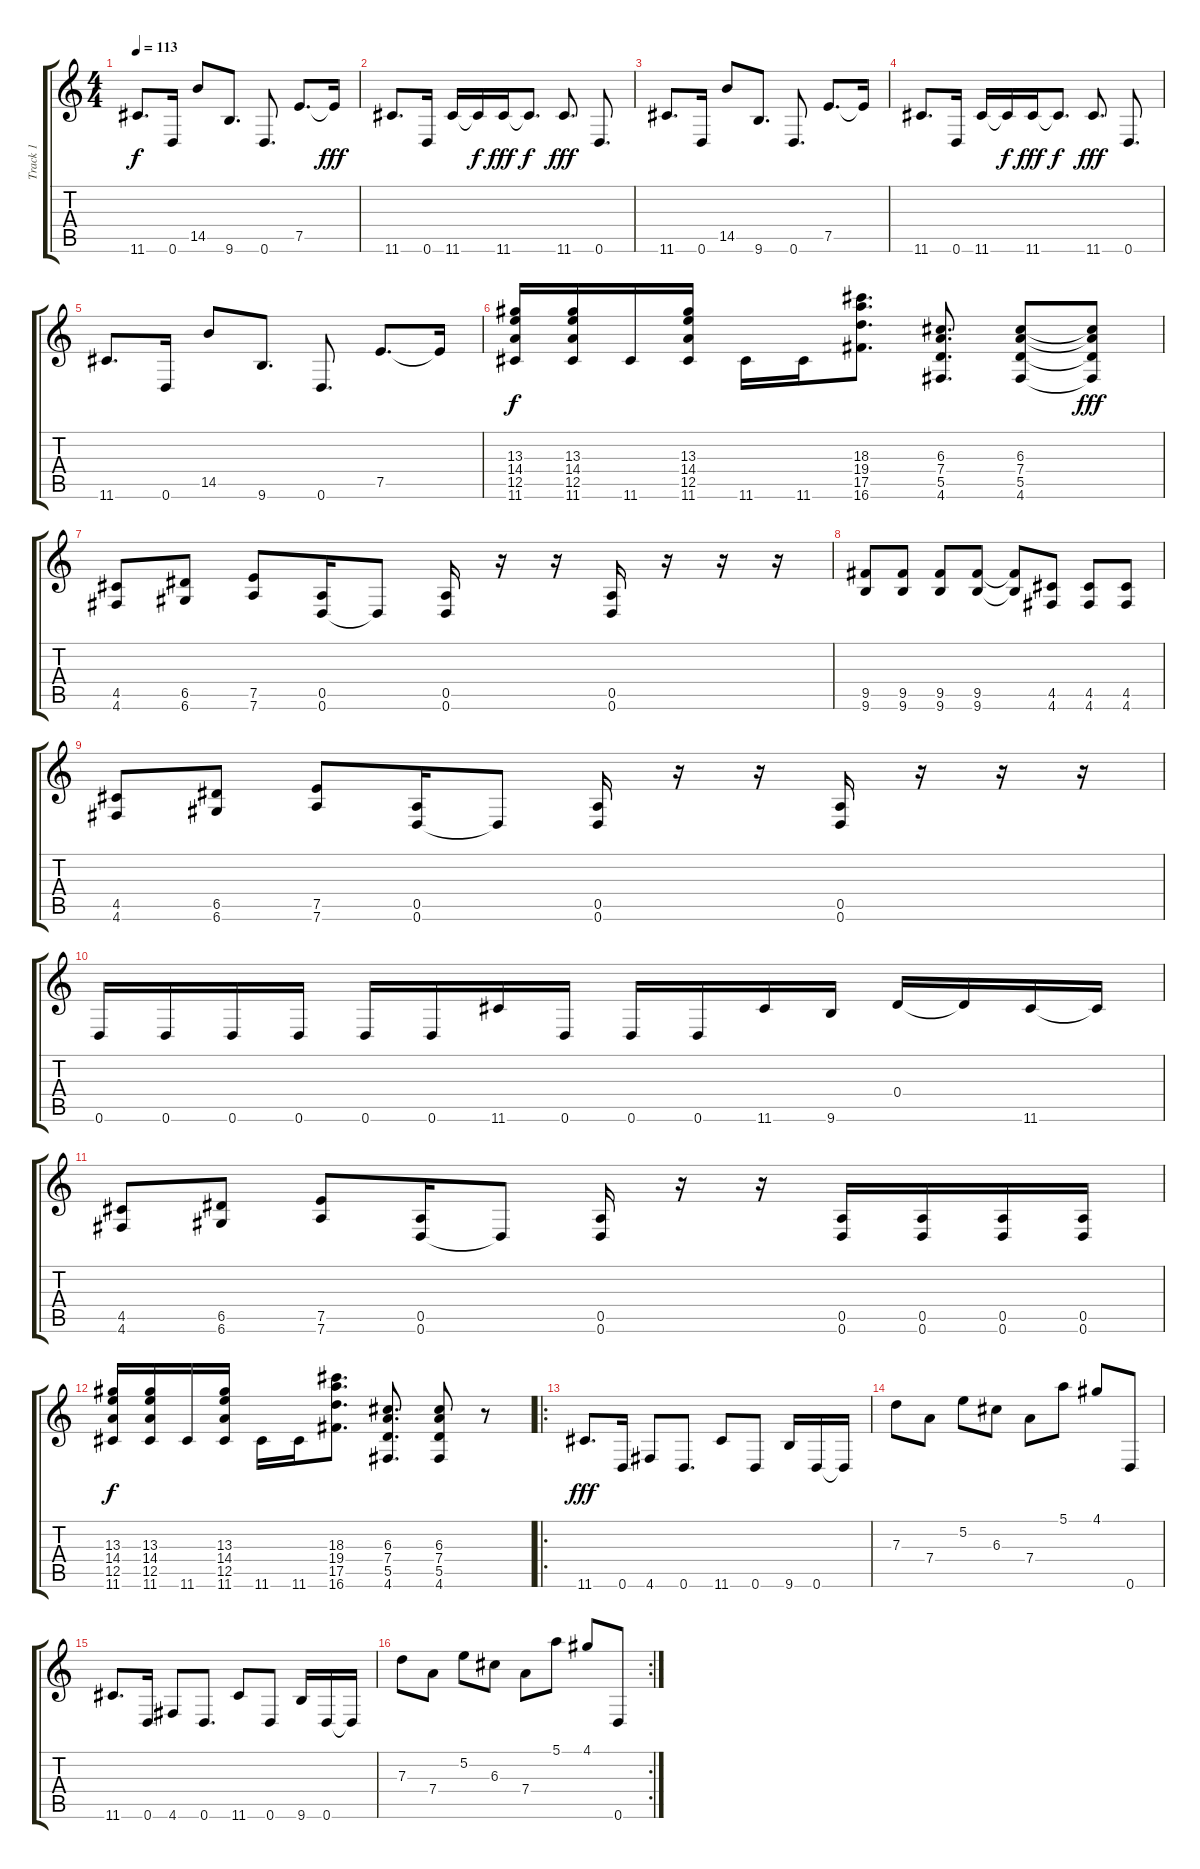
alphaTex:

\track ("Track 1" "Track 1") {instrument distortionguitar}
\staff {score tabs}
\tuning (E4 B3 G3 D3 A2 D2) {hide}
\ts (4 4)
\tempo 113
\clef g2
\ks c
11.6.8{d dy f} 0.6.16 14.5.8 9.6.8{d} 0.6.8{d} 7.5.8{d} 7.5{t}.16{dy fff} |
11.6.8{d} 0.6.16 11.6.16 11.6{t}.16{dy f} 11.6.16{dy fff} 11.6{t}.8{d dy f} 11.6.8{d dy fff} 0.6.8{d} |
11.6.8{d} 0.6.16 14.5.8 9.6.8{d} 0.6.8{d} 7.5.8{d} 7.5{t}.16 |
11.6.8{d} 0.6.16 11.6.16 11.6{t}.16{dy f} 11.6.16{dy fff} 11.6{t}.8{d dy f} 11.6.8{d dy fff} 0.6.8{d} |
11.6.8{d} 0.6.16 14.5.8 9.6.8{d} 0.6.8{d} 7.5.8{d} 7.5{t}.16 |
(13.3 14.4 12.5 11.6).16{dy f} (13.3 14.4 12.5 11.6).16 11.6.16 (13.3 14.4 12.5 11.6).16 11.6.16 11.6.16 (18.3 19.4 17.5 16.6).8{d} (6.3 7.4 5.5 4.6).8{d} (6.3 7.4 5.5 4.6).8 (6.3{t} 7.4{t} 5.5{t} 4.6{t}).8{dy fff} |
(4.5 4.6).8 (6.5 6.6).8 (7.5 7.6).8 (0.5 0.6).16 0.6{t}.8 (0.5 0.6).16 r.16 r.16 (0.5 0.6).16 r.16 r.16 r.16 |
(9.5 9.6).8 (9.5 9.6).8 (9.5 9.6).8 (9.5 9.6).8 (9.5{t} 9.6{t}).8 (4.5 4.6).8 (4.5 4.6).8 (4.5 4.6).8 |
(4.5 4.6).8 (6.5 6.6).8 (7.5 7.6).8 (0.5 0.6).16 0.6{t}.8 (0.5 0.6).16 r.16 r.16 (0.5 0.6).16 r.16 r.16 r.16 |
0.6.16 0.6.16 0.6.16 0.6.16 0.6.16 0.6.16 11.6.16 0.6.16 0.6.16 0.6.16 11.6.16 9.6.16 0.4.16 0.4{t}.16 11.6.16 11.6{t}.16 |
(4.5 4.6).8 (6.5 6.6).8 (7.5 7.6).8 (0.5 0.6).16 0.6{t}.8 (0.5 0.6).16 r.16 r.16 (0.5 0.6).16 (0.5 0.6).16 (0.5 0.6).16 (0.5 0.6).16 |
(13.3 14.4 12.5 11.6).16{dy f} (13.3 14.4 12.5 11.6).16 11.6.16 (13.3 14.4 12.5 11.6).16 11.6.16 11.6.16 (18.3 19.4 17.5 16.6).8{d} (6.3 7.4 5.5 4.6).8{d} (6.3 7.4 5.5 4.6).8 r.8 |
\ro
11.6.8{d dy fff} 0.6.16 4.6.8 0.6.8{d} 11.6.8 0.6.8 9.6.16 0.6.16 0.6{t}.16 |
7.3.8 7.4.8 5.2.8 6.3.8 7.4.8 5.1.8 4.1.8 0.6.8 |
11.6.8{d} 0.6.16 4.6.8 0.6.8{d} 11.6.8 0.6.8 9.6.16 0.6.16 0.6{t}.16 |
\rc 2
7.3.8 7.4.8 5.2.8 6.3.8 7.4.8 5.1.8 4.1.8 0.6.8
